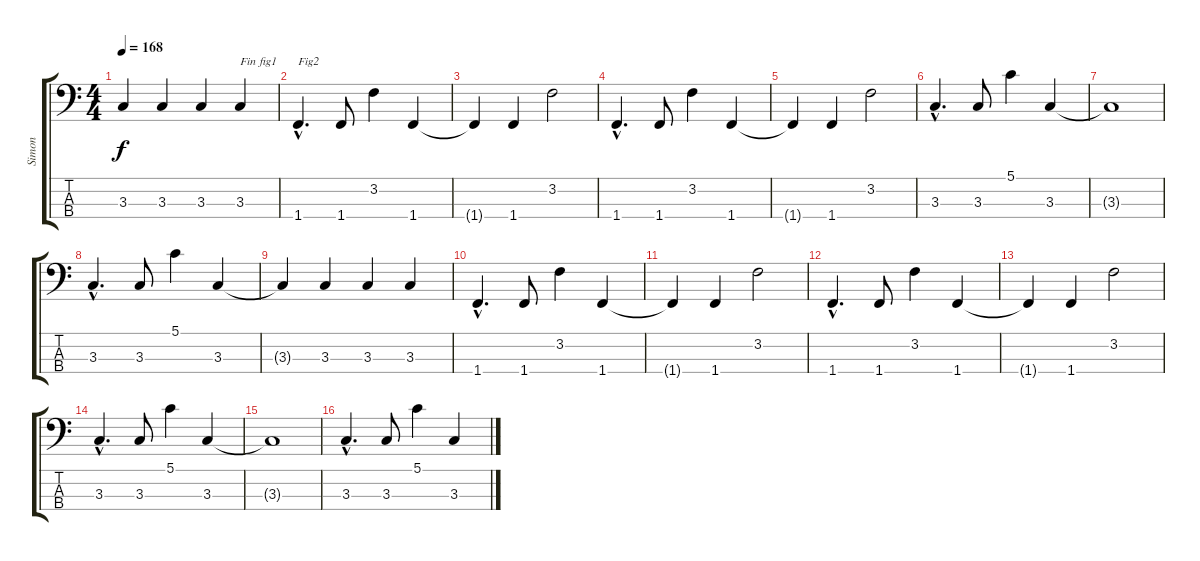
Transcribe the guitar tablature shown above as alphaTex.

\track ("Simon" "Simon") {instrument acousticbass}
\staff {score tabs}
\tuning (G2 D2 A1 E1) {hide}
\ts (4 4)
\tempo 168
\clef f4
\ks c
3.3{t}.4{dy f} 3.3.4 3.3.4 3.3.4{txt "Fin fig1"} |
1.4{hac}.4{d txt "Fig2"} 1.4.8 3.2.4 1.4.4 |
1.4{t}.4 1.4.4 3.2.2 |
1.4{hac}.4{d} 1.4.8 3.2.4 1.4.4 |
1.4{t}.4 1.4.4 3.2.2 |
3.3{hac}.4{d} 3.3.8 5.1.4 3.3.4 |
3.3{t}.1 |
3.3{hac}.4{d} 3.3.8 5.1.4 3.3.4 |
3.3{t}.4 3.3.4 3.3.4 3.3.4 |
1.4{hac}.4{d} 1.4.8 3.2.4 1.4.4 |
1.4{t}.4 1.4.4 3.2.2 |
1.4{hac}.4{d} 1.4.8 3.2.4 1.4.4 |
1.4{t}.4 1.4.4 3.2.2 |
3.3{hac}.4{d} 3.3.8 5.1.4 3.3.4 |
3.3{t}.1 |
3.3{hac}.4{d} 3.3.8 5.1.4 3.3.4
